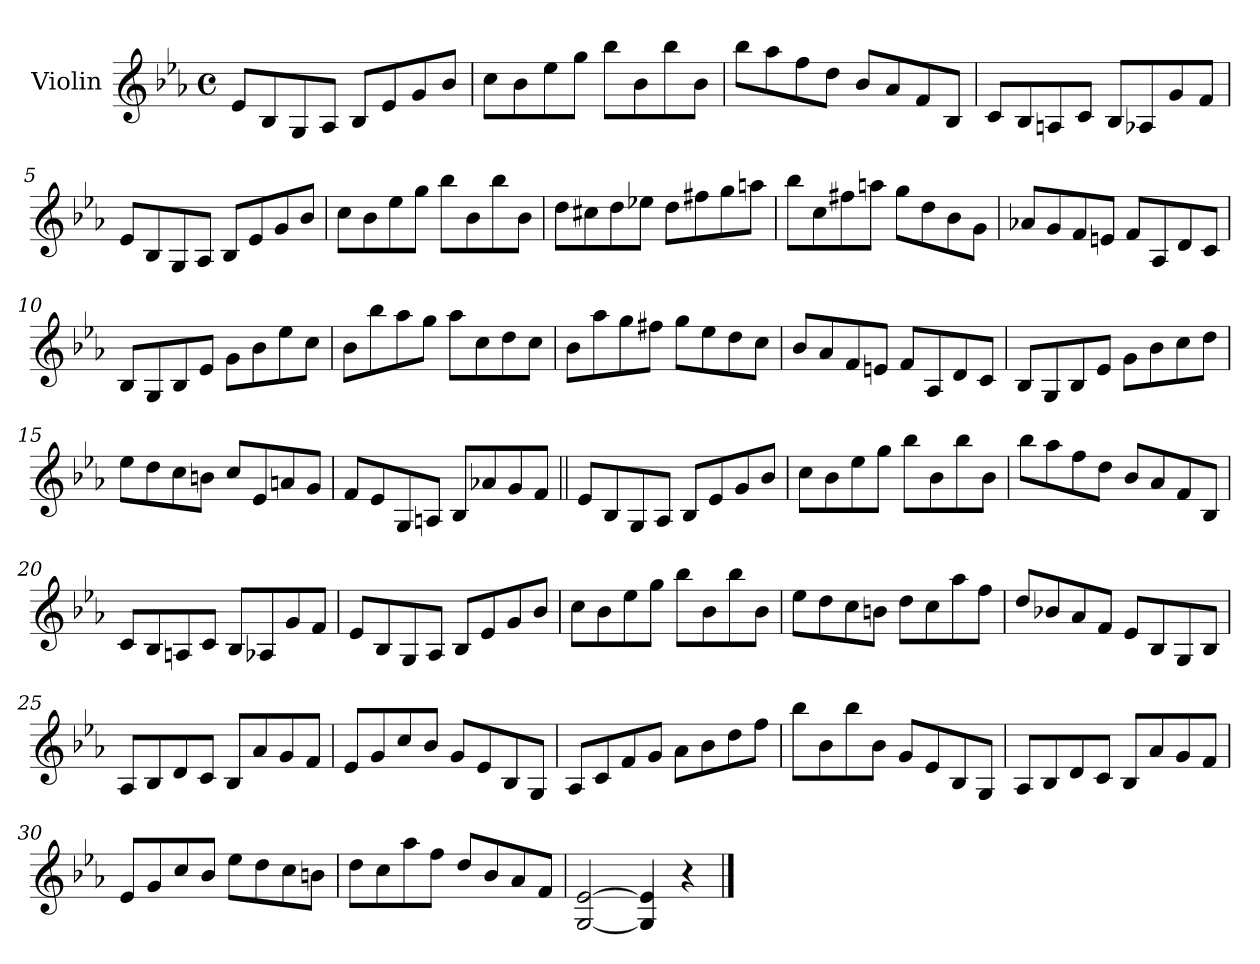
**kern
*part1
*staff1
*I"Violin
*I'Vln.
*clefG2
*k[b-e-a-]
*M4/4
*met(c)
*MM100
=1
8e-/L
8B-/
8G/
8A-/J
8B-/L
8e-/
8g/
8b-/J
=2
8cc\L
8b-\
8ee-\
8gg\J
8bb-\L
8b-\
8bb-\
8b-\J
=3
8bb-\L
8aa-\
8ff\
8dd\J
8b-/L
8a-/
8f/
8B-/J
=4
8c/L
8B-/
8An/
8c/J
8B-/L
8A-X/
8g/
8f/J
=5
8e-/L
8B-/
8G/
8A-/J
8B-/L
8e-/
8g/
8b-/J
!!LO:LB:g=z
=6
8cc\L
8b-\
8ee-\
8gg\J
8bb-\L
8b-\
8bb-\
8b-\J
=7
8dd\L
8cc#X\
8dd\
8ee-X\J
8dd\L
8ff#X\
8gg\
8aan\J
=8
8bb-\L
8cc\
8ff#X\
8aan\J
8gg\L
8dd\
8b-\
8g\J
=9
8a-X/L
8g/
8f/
8en/J
8f/L
8A-/
8d/
8c/J
=10
8B-/L
8G/
8B-/
8e-/J
8g\L
8b-\
8ee-\
8cc\J
!!LO:LB:g=z
=11
8b-\L
8bb-\
8aa-\
8gg\J
8aa-\L
8cc\
8dd\
8cc\J
=12
8b-\L
8aa-\
8gg\
8ff#X\J
8gg\L
8ee-\
8dd\
8cc\J
=13
8b-/L
8a-/
8f/
8en/J
8f/L
8A-/
8d/
8c/J
=14
8B-/L
8G/
8B-/
8e-/J
8g\L
8b-\
8cc\
8dd\J
=15
8ee-\L
8dd\
8cc\
8bn\J
8cc/L
8e-/
8an/
8g/J
!!LO:LB:g=z
=16
8f/L
8e-/
8G/
8An/J
8B-/L
8a-X/
8g/
8f/J
=17||
8e-/L
8B-/
8G/
8A-/J
8B-/L
8e-/
8g/
8b-/J
=18
8cc\L
8b-\
8ee-\
8gg\J
8bb-\L
8b-\
8bb-\
8b-\J
=19
8bb-\L
8aa-\
8ff\
8dd\J
8b-/L
8a-/
8f/
8B-/J
=20
8c/L
8B-/
8An/
8c/J
8B-/L
8A-X/
8g/
8f/J
!!LO:LB:g=z
=21
8e-/L
8B-/
8G/
8A-/J
8B-/L
8e-/
8g/
8b-/J
=22
8cc\L
8b-\
8ee-\
8gg\J
8bb-\L
8b-\
8bb-\
8b-\J
=23
8ee-\L
8dd\
8cc\
8bn\J
8dd\L
8cc\
8aa-\
8ff\J
=24
8dd/L
8b-X/
8a-/
8f/J
8e-/L
8B-/
8G/
8B-/J
=25
8A-/L
8B-/
8d/
8c/J
8B-/L
8a-/
8g/
8f/J
=26
8e-/L
8g/
8cc/
8b-/J
8g/L
8e-/
8B-/
8G/J
!!LO:LB:g=z
=27
8A-/L
8c/
8f/
8g/J
8a-\L
8b-\
8dd\
8ff\J
=28
8bb-\L
8b-\
8bb-\
8b-\J
8g/L
8e-/
8B-/
8G/J
=29
8A-/L
8B-/
8d/
8c/J
8B-/L
8a-/
8g/
8f/J
=30
8e-/L
8g/
8cc/
8b-/J
8ee-\L
8dd\
8cc\
8bn\J
=31
8dd\L
8cc\
8aa-\
8ff\J
8dd/L
8b-/
8a-/
8f/J
=32
[2G/ [2e-/
4G/] 4e-/]
4r
==
*-
